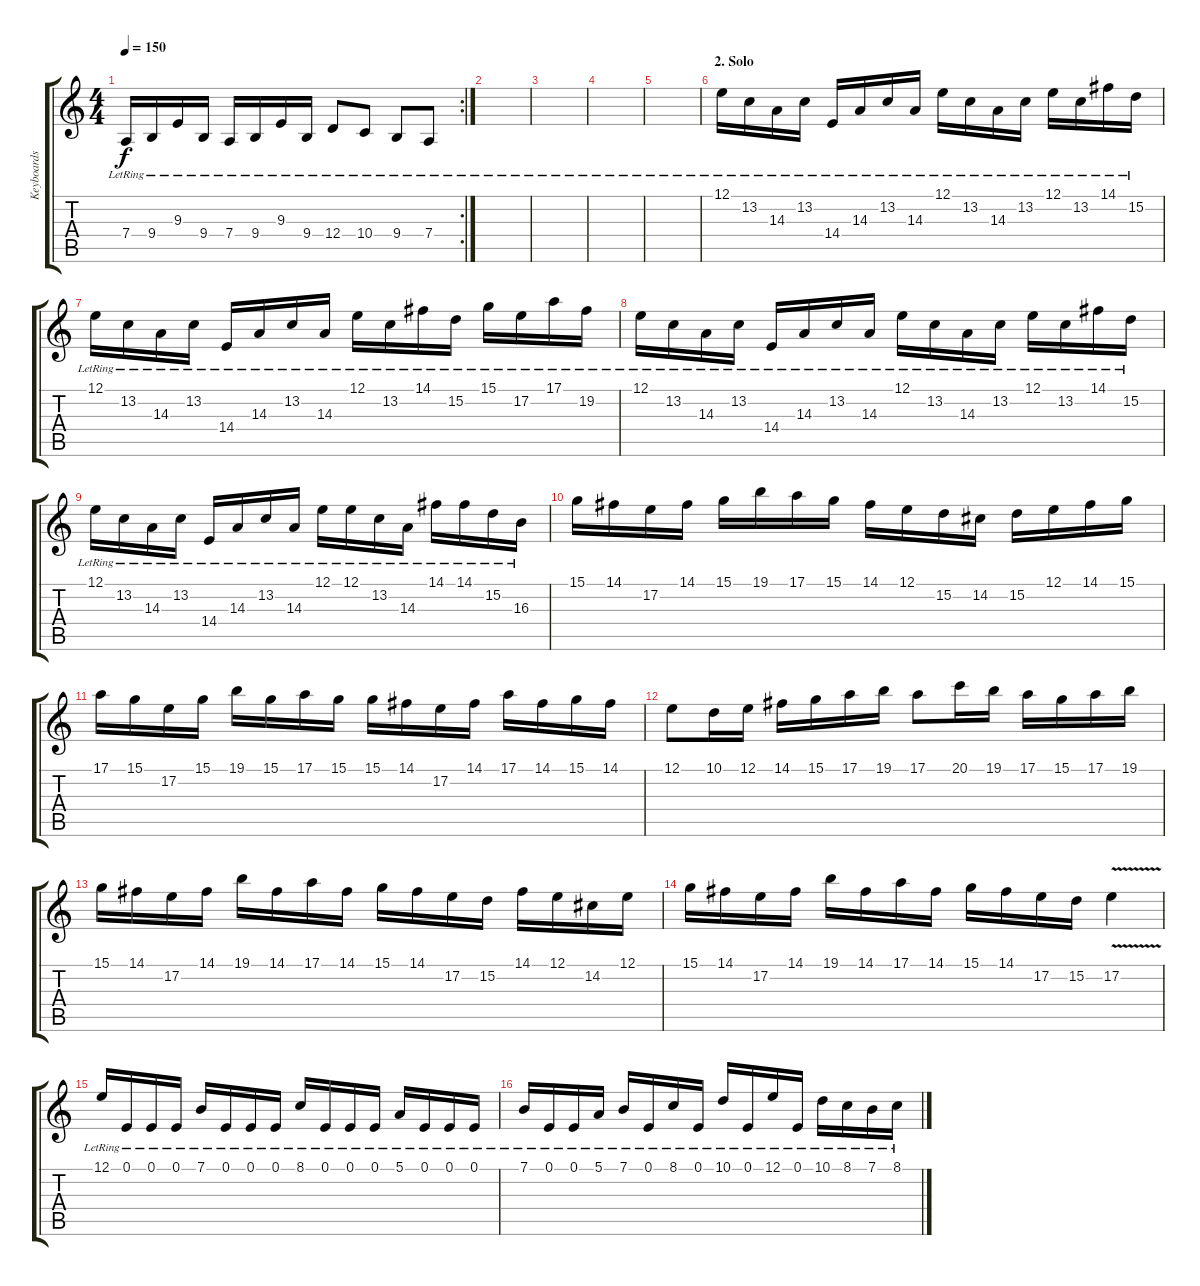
\track ("Keyboards" "Keyboards") {instrument harpsichord}
\staff {score tabs}
\tuning (E4 B3 G3 D3 A2 E2) {hide}
\rc 2
\ts (4 4)
\tempo 150
\clef g2
\ks c
7.4{lr}.16{dy f} 9.4{lr}.16 9.3{lr}.16 9.4{lr}.16 7.4{lr}.16 9.4{lr}.16 9.3{lr}.16 9.4{lr}.16 12.4{lr}.8 10.4{lr}.8 9.4{lr}.8 7.4{lr}.8 |
|
|
|
|
\section ("" "2. Solo")
12.1{lr}.16 13.2{lr}.16 14.3{lr}.16 13.2{lr}.16 14.4{lr}.16 14.3{lr}.16 13.2{lr}.16 14.3{lr}.16 12.1{lr}.16 13.2{lr}.16 14.3{lr}.16 13.2{lr}.16 12.1{lr}.16 13.2{lr}.16 14.1{lr}.16 15.2{lr}.16 |
12.1{lr}.16 13.2{lr}.16 14.3{lr}.16 13.2{lr}.16 14.4{lr}.16 14.3{lr}.16 13.2{lr}.16 14.3{lr}.16 12.1{lr}.16 13.2{lr}.16 14.1{lr}.16 15.2{lr}.16 15.1{lr}.16 17.2{lr}.16 17.1{lr}.16 19.2{lr}.16 |
12.1{lr}.16 13.2{lr}.16 14.3{lr}.16 13.2{lr}.16 14.4{lr}.16 14.3{lr}.16 13.2{lr}.16 14.3{lr}.16 12.1{lr}.16 13.2{lr}.16 14.3{lr}.16 13.2{lr}.16 12.1{lr}.16 13.2{lr}.16 14.1{lr}.16 15.2{lr}.16 |
12.1{lr}.16 13.2{lr}.16 14.3{lr}.16 13.2{lr}.16 14.4{lr}.16 14.3{lr}.16 13.2{lr}.16 14.3{lr}.16 12.1{lr}.16 12.1{lr}.16 13.2{lr}.16 14.3{lr}.16 14.1{lr}.16 14.1{lr}.16 15.2{lr}.16 16.3{lr}.16 |
15.1.16 14.1.16 17.2.16 14.1.16 15.1.16 19.1.16 17.1.16 15.1.16 14.1.16 12.1.16 15.2.16 14.2.16 15.2.16 12.1.16 14.1.16 15.1.16 |
17.1.16 15.1.16 17.2.16 15.1.16 19.1.16 15.1.16 17.1.16 15.1.16 15.1.16 14.1.16 17.2.16 14.1.16 17.1.16 14.1.16 15.1.16 14.1.16 |
12.1.8 10.1.16 12.1.16 14.1.16 15.1.16 17.1.16 19.1.16 17.1.8 20.1.16 19.1.16 17.1.16 15.1.16 17.1.16 19.1.16 |
15.1.16 14.1.16 17.2.16 14.1.16 19.1.16 14.1.16 17.1.16 14.1.16 15.1.16 14.1.16 17.2.16 15.2.16 14.1.16 12.1.16 14.2.16 12.1.16 |
15.1.16 14.1.16 17.2.16 14.1.16 19.1.16 14.1.16 17.1.16 14.1.16 15.1.16 14.1.16 17.2.16 15.2.16 17.2{v}.4 |
12.1{lr}.16 0.1{lr}.16 0.1{lr}.16 0.1{lr}.16 7.1{lr}.16 0.1{lr}.16 0.1{lr}.16 0.1{lr}.16 8.1{lr}.16 0.1{lr}.16 0.1{lr}.16 0.1{lr}.16 5.1{lr}.16 0.1{lr}.16 0.1{lr}.16 0.1{lr}.16 |
7.1{lr}.16 0.1{lr}.16 0.1{lr}.16 5.1{lr}.16 7.1{lr}.16 0.1{lr}.16 8.1{lr}.16 0.1{lr}.16 10.1{lr}.16 0.1{lr}.16 12.1{lr}.16 0.1{lr}.16 10.1{lr}.16 8.1{lr}.16 7.1{lr}.16 8.1{lr}.16
